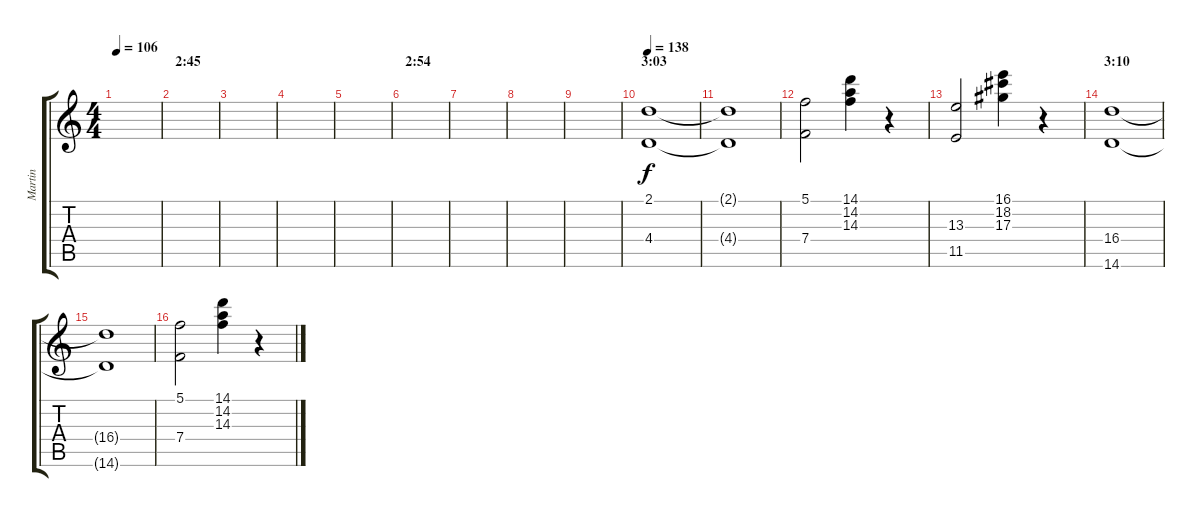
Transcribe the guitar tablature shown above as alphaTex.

\track ("Martin" "Martin") {instrument stringensemble1}
\staff {score tabs}
\tuning (C5 G4 Eb4 Bb3 F3 C3) {hide}
\ts (4 4)
\tempo 106
\clef g2
\ks c
|
\section ("" "2:45")
|
|
|
|
\section ("" "2:54")
|
|
|
|
\section ("" "3:03")
\tempo 138
(2.1 4.4).1 |
(2.1{t} 4.4{t}).1 |
(5.1 7.4).2 (14.1 14.2 14.3).4 r.4 |
(13.3 11.5).2 (16.1 18.2 17.3).4 r.4 |
\section ("" "3:10")
(16.4 14.6).1 |
(16.4{t} 14.6{t}).1 |
(5.1 7.4).2 (14.1 14.2 14.3).4 r.4
